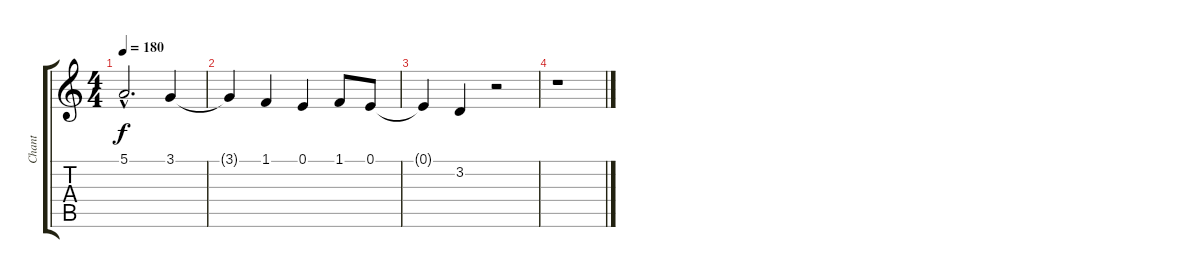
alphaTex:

\track ("Chant" "Chant") {instrument accordion}
\staff {score tabs}
\tuning (E4 B3 G3 D3 A2 E2) {hide}
\ts (4 4)
\tempo 180
\clef g2
\ks c
5.1{hac}.2{d dy f} 3.1.4 |
3.1{t}.4 1.1.4 0.1.4 1.1.8 0.1.8 |
0.1{t}.4 3.2.4 r.2 |
r.1
